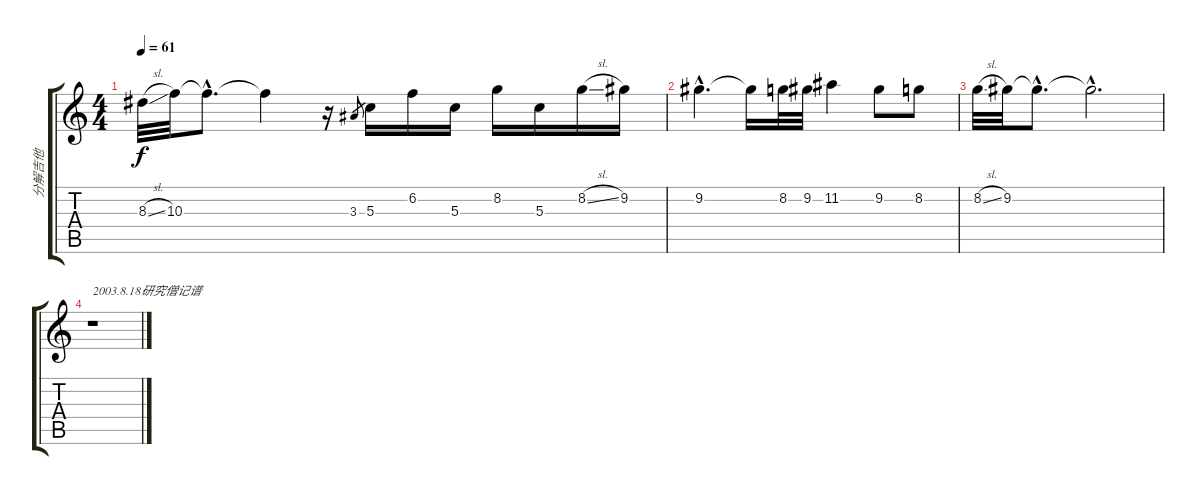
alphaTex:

\track ("分解吉他" "分解吉他") {instrument acousticguitarsteel}
\staff {score tabs}
\tuning (E4 B3 G3 D3 A2 E2) {hide}
\ts (4 4)
\tempo 61
\clef g2
\ks c
8.3{sl}.32{dy f} 10.3.32 10.3{hac t}.8{d} 10.3{t}.4 r.16 3.3.8{gr} 5.3.16 6.2.16 5.3.16 8.2.16 5.3.16 8.2{sl}.16 9.2.16 |
9.2{hac}.4{d} 9.2{t}.16 8.2.32 9.2.32 11.2.4 9.2.8 8.2.8 |
8.2{sl}.32 9.2.32 9.2{hac t}.8{d} 9.2{hac t}.2{d} |
r.1{txt "2003.8.18研究僧记谱"}
